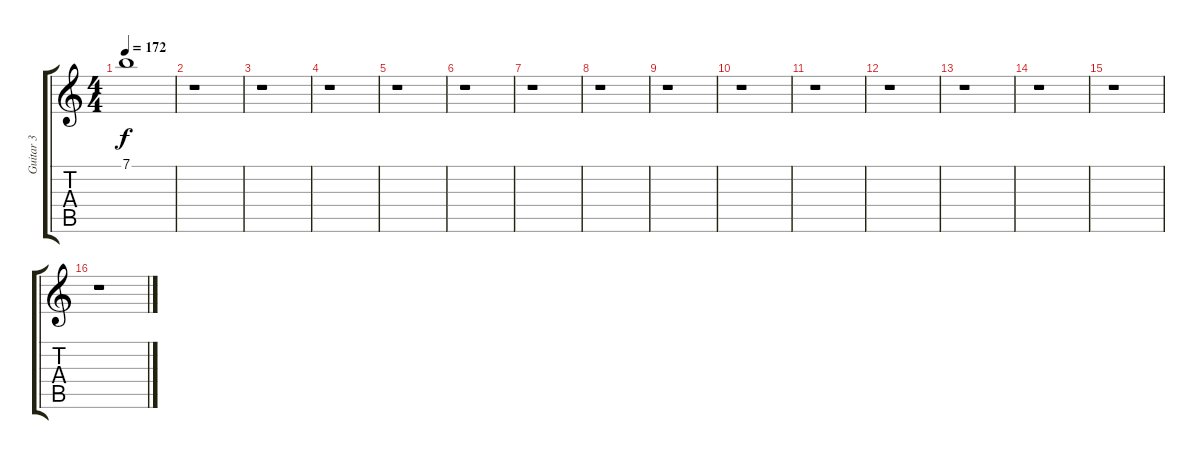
\track ("Guitar 3" "Guitar 3") {instrument overdrivenguitar}
\staff {score tabs}
\tuning (E4 B3 G3 D3 A2 E2) {hide}
\ts (4 4)
\tempo 172
\clef g2
\ks c
7.1.1{dy f volume 7} |
r.1 |
r.1 |
r.1 |
r.1 |
r.1 |
r.1 |
r.1 |
r.1 |
r.1 |
r.1 |
r.1 |
r.1 |
r.1 |
r.1 |
r.1
